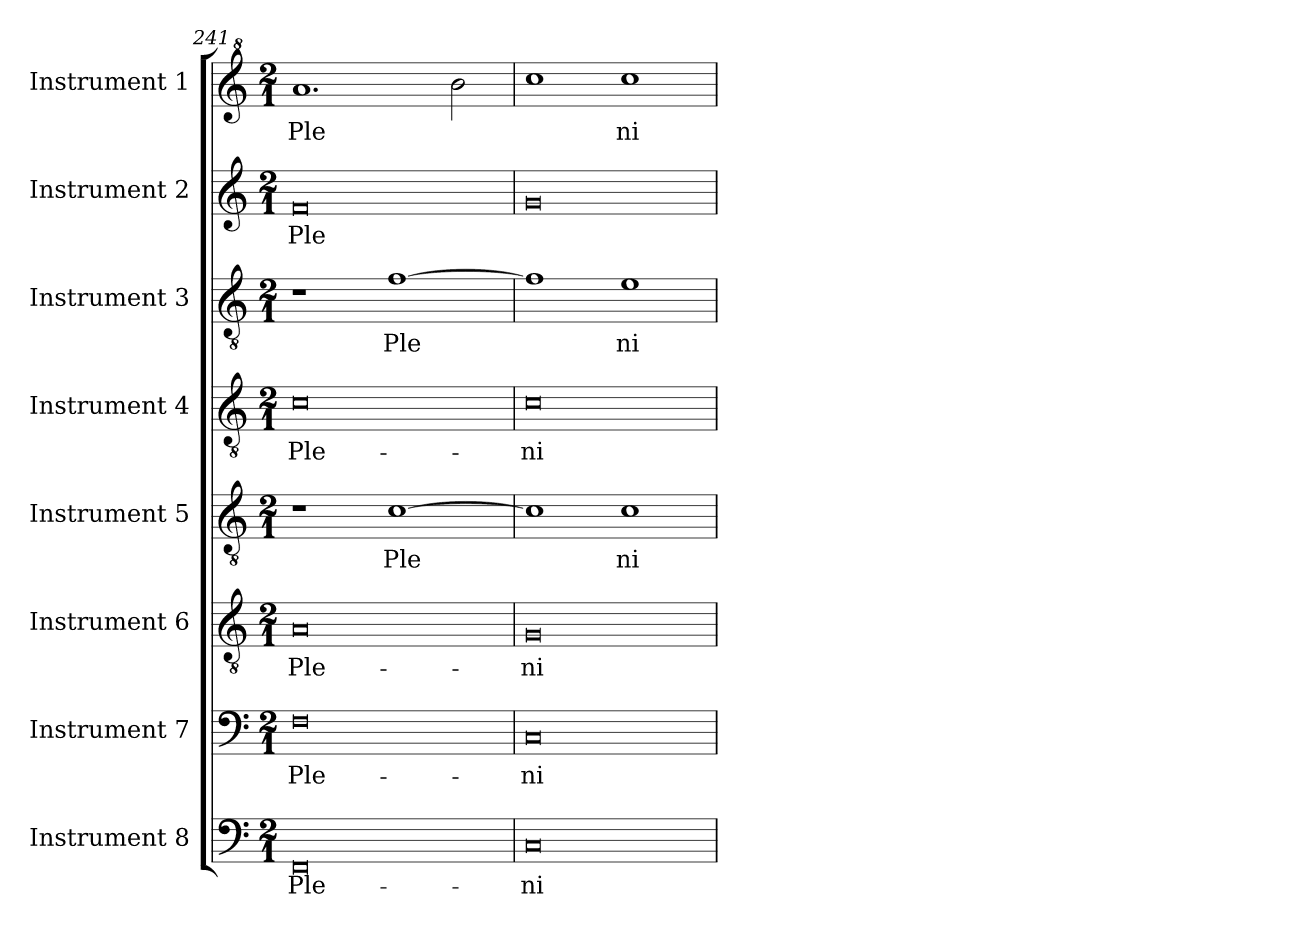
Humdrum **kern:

**kern	**text	**kern	**text	**kern	**text	**kern	**text	**kern	**text	**kern	**text	**kern	**text	**kern	**text
*part8	*part8	*part7	*part7	*part6	*part6	*part5	*part5	*part4	*part4	*part3	*part3	*part2	*part2	*part1	*part1
*staff8	*staff8	*staff7	*staff7	*staff6	*staff6	*staff5	*staff5	*staff4	*staff4	*staff3	*staff3	*staff2	*staff2	*staff1	*staff1
*I"Instrument 8	*	*I"Instrument 7	*	*I"Instrument 6	*	*I"Instrument 5	*	*I"Instrument 4	*	*I"Instrument 3	*	*I"Instrument 2	*	*I"Instrument 1	*
*clefF4	*	*clefF4	*	*clefGv2	*	*clefGv2	*	*clefGv2	*	*clefGv2	*	*clefG2	*	*clefG^2	*
*k[]	*	*k[]	*	*k[]	*	*k[]	*	*k[]	*	*k[]	*	*k[]	*	*k[]	*
*C:	*	*C:	*	*C:	*	*C:	*	*C:	*	*C:	*	*C:	*	*C:	*
*M2/1	*	*M2/1	*	*M2/1	*	*M2/1	*	*M2/1	*	*M2/1	*	*M2/1	*	*M2/1	*
=241	=241	=241	=241	=241	=241	=241	=241	=241	=241	=241	=241	=241	=241	=241	=241
!	!LO:LY:b:cj	!	!LO:LY:b:cj	!	!LO:LY:b:cj	!	!	!	!LO:LY:b:cj	!	!	!	!LO:LY:b:cj	!	!LO:LY:b:cj
0FF	Ple-	0F	Ple-	0A	Ple-	1r	.	0c	Ple-	1r	.	0f	Ple-	1.aa	Ple-
!	!	!	!	!	!	!	!LO:LY:b:cj	!	!	!	!LO:LY:b:cj	!	!	!	!
.	.	.	.	.	.	[>1c	Ple-	.	.	[>1f	Ple-	.	.	.	.
!	!	!	!	!	!	!	!	!	!	!	!	!	!	!	!LO:LY:b:cj
.	.	.	.	.	.	.	.	.	.	.	.	.	.	2bb\	--
=242	=242	=242	=242	=242	=242	=242	=242	=242	=242	=242	=242	=242	=242	=242	=242
!	!LO:LY:b:cj	!	!LO:LY:b:cj	!	!LO:LY:b:cj	!	!LO:LY:b:cj	!	!LO:LY:b:cj	!	!LO:LY:b:cj	!	!LO:LY:b:cj	!	!LO:LY:b:cj
0C	-ni	0C	-ni	0G	-ni	1c]	--	0c	-ni	1f]	--	0g	--	1ccc	--
!	!	!	!	!	!	!	!LO:LY:b:cj	!	!	!	!LO:LY:b:cj	!	!	!	!LO:LY:b:cj
.	.	.	.	.	.	1c	-ni	.	.	1e	-ni	.	.	1ccc	-ni
=	=	=	=	=	=	=	=	=	=	=	=	=	=	=	=
*-	*-	*-	*-	*-	*-	*-	*-	*-	*-	*-	*-	*-	*-	*-	*-
